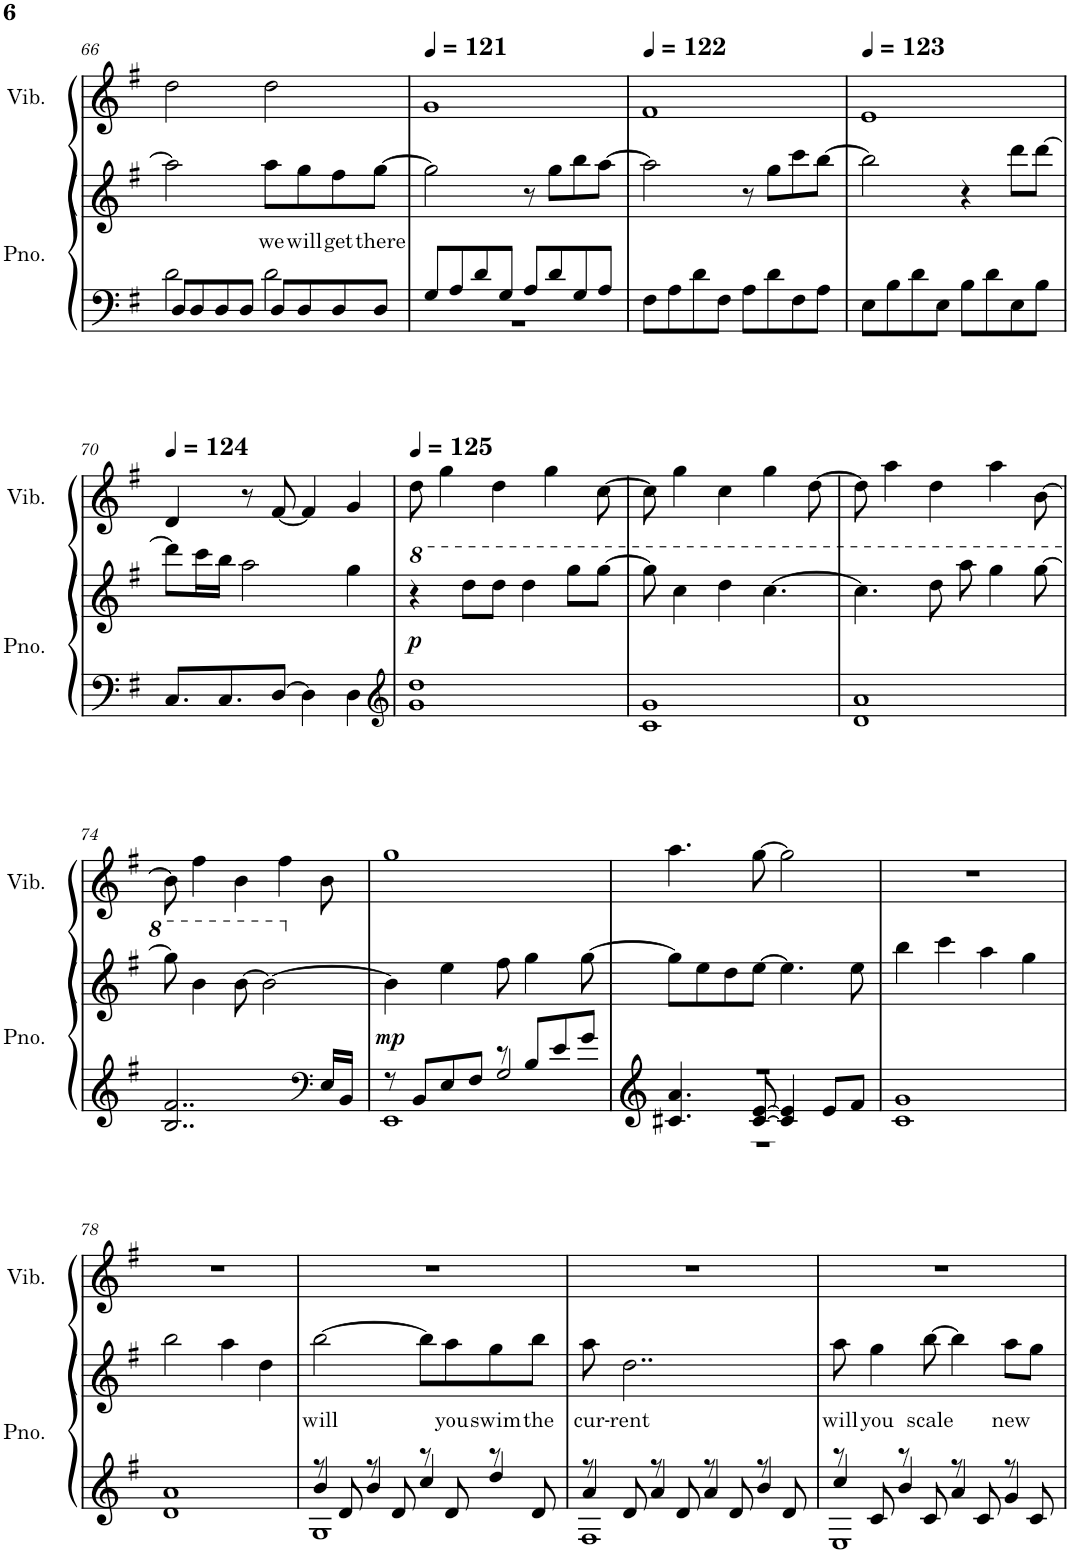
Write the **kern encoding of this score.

**kern	**kern	**text	**dynam	**kern
*part2	*part2	*part2	*part2	*part1
*staff3	*staff2	*staff2	*staff2/3	*staff1
*I"Piano	*	*	*	*I"Vibraphone
*I'Pno.	*	*	*	*I'Vib.
!!LO:PB:g=z
*clefF4	*clefG2	*	*	*clefG2
*k[f#]	*k[f#]	*	*	*k[f#]
*M4/4	*M4/4	*	*	*M4/4
=66	=66	=66	=66	=66
*^	*	*	*	*
8D/L	2d\	2aa\]	.	.	2dd\
8D/	.	.	.	.	.
8D/	.	.	.	.	.
8D/J	.	.	.	.	.
!	!	!	!LO:LY:b	!	!
8D/L	2d\	8aa\L	we	.	2dd\
!	!	!	!LO:LY:b	!	!
8D/	.	8gg\	will	.	.
!	!	!	!LO:LY:b	!	!
8D/	.	8ff#\	get	.	.
!	!	!	!LO:LY:b	!	!
8D/J	.	[8gg\J	there	.	.
=67	=67	=67	=67	=67	=67
*	*	*	*	*	*MM121
8G/L	1r	2gg\]	.	.	1g
8A/	.	.	.	.	.
8d/	.	.	.	.	.
8G/J	.	.	.	.	.
8A/L	.	8r	.	.	.
8d/	.	8gg\L	.	.	.
8G/	.	8bb\	.	.	.
8A/J	.	[8aa\J	.	.	.
*v	*v	*	*	*	*
=68	=68	=68	=68	=68
*	*	*	*	*MM122
8F#\L	2aa\]	.	.	1f#
8A\	.	.	.	.
8d\	.	.	.	.
8F#\J	.	.	.	.
8A\L	8r	.	.	.
8d\	8gg\L	.	.	.
8F#\	8ccc\	.	.	.
8A\J	[8bb\J	.	.	.
=69	=69	=69	=69	=69
*	*	*	*	*MM123
8E\L	2bb\]	.	.	1e
8B\	.	.	.	.
8d\	.	.	.	.
8E\J	.	.	.	.
8B\L	4r	.	.	.
8d\	.	.	.	.
8E\	8ddd\L	.	.	.
8B\J	[8ddd\J	.	.	.
!!LO:LB:g=z
=70	=70	=70	=70	=70
*	*	*	*	*MM124
8.C/L	8ddd\L]	.	.	4d/
.	16ccc\L	.	.	.
8.C/	16bb\JJ	.	.	.
.	2aa\	.	.	8r
[8D/J	.	.	.	[8f#/
4D\]	.	.	.	4f#/]
4D\	4gg\	.	.	4g/
=71	=71	=71	=71	=71
*clefG2	*	*	*	*
*	*8va	*	*	*
*	*	*	*	*MM125
!	!	!	!LO:DY:b	!
1g 1dd	4r	.	p	8dd\
.	.	.	.	4gg\
.	8ddd\L	.	.	.
.	8ddd\J	.	.	4dd\
.	4ddd\	.	.	.
.	.	.	.	4gg\
.	8ggg\L	.	.	.
.	[8ggg\J	.	.	[8cc\
=72	=72	=72	=72	=72
1c 1g	8ggg\]	.	.	8cc\]
.	4ccc\	.	.	4gg\
.	4ddd\	.	.	4cc\
.	[4.ccc\	.	.	4gg\
.	.	.	.	[8dd\
=73	=73	=73	=73	=73
1d 1a	4.ccc\]	.	.	8dd\]
.	.	.	.	4aa\
.	8ddd\	.	.	4dd\
.	8aaa\	.	.	.
.	4ggg\	.	.	4aa\
.	[8ggg\	.	.	[8b\
!!LO:LB:g=z
=74	=74	=74	=74	=74
2..B/ 2..f#/	8ggg\]	.	.	8b\]
.	4bb\	.	.	4ff#\
.	[8bb\	.	.	4b\
.	2bb\_	.	.	.
.	.	.	.	4ff#\
*clefF4	*	*	*	*
16E/LL	.	.	.	8b\
16BB/JJ	.	.	.	.
=75	=75	=75	=75	=75
*^	*	*	*	*
*	*^	*	*	*	*
*	*	*	*X8va	*	*	*
!	!	!	!	!	!LO:DY:b	!
8r	1EE	2ryy	4b\]	.	mp	1gg
8BB/L	.	.	.	.	.	.
8E/	.	.	4ee\	.	.	.
8F#/J	.	.	.	.	.	.
8r	.	2G/	8ff#\	.	.	.
8B/L	.	.	4gg\	.	.	.
8e/	.	.	.	.	.	.
8g/J	.	.	[8gg\	.	.	.
=76	=76	=76	=76	=76	=76	=76
4.c#X/ 4.a/	1r	1r	8gg\L]	.	.	4.aa\
.	.	.	8ee\	.	.	.
.	.	.	8dd\	.	.	.
[8c#/ [8e/	.	.	[8ee\J	.	.	[8gg\
4c#/] 4e/]	.	.	4.ee\]	.	.	2gg\]
8e/L	.	.	.	.	.	.
8f#/J	.	.	8ee\	.	.	.
*v	*v	*v	*	*	*	*
=77	=77	=77	=77	=77
1c 1g	4bb\	.	.	1r
.	4ccc\	.	.	.
.	4aa\	.	.	.
.	4gg\	.	.	.
!!LO:LB:g=z
=78	=78	=78	=78	=78
1d 1a	2bb\	.	.	1r
.	4aa\	.	.	.
.	4dd\	.	.	.
=79	=79	=79	=79	=79
*^	*	*	*	*
*	*^	*	*	*	*
!	!	!	!	!LO:LY:b	!	!
8r	1G	4b/	[2bb\	will	.	1r
8d/	.	.	.	.	.	.
8r	.	4b/	.	.	.	.
8d/	.	.	.	.	.	.
8r	.	4cc/	8bb\L]	.	.	.
!	!	!	!	!LO:LY:b	!	!
8d/	.	.	8aa\	you	.	.
!	!	!	!	!LO:LY:b	!	!
8r	.	4dd/	8gg\	swim	.	.
!	!	!	!	!LO:LY:b	!	!
8d/	.	.	8bb\J	the	.	.
=80	=80	=80	=80	=80	=80	=80
!	!	!	!	!LO:LY:b	!	!
8r	1F#	4a/	8aa\	cur-	.	1r
!	!	!	!	!LO:LY:b	!	!
8d/	.	.	2..dd\	-rent	.	.
8r	.	4a/	.	.	.	.
8d/	.	.	.	.	.	.
8r	.	4a/	.	.	.	.
8d/	.	.	.	.	.	.
8r	.	4b/	.	.	.	.
8d/	.	.	.	.	.	.
=81	=81	=81	=81	=81	=81	=81
!	!	!	!	!LO:LY:b	!	!
8r	1E	4cc/	8aa\	will	.	1r
!	!	!	!	!LO:LY:b	!	!
8c/	.	.	4gg\	you	.	.
8r	.	4b/	.	.	.	.
!	!	!	!	!LO:LY:b	!	!
8c/	.	.	[8bb\	scale	.	.
8r	.	4a/	4bb\]	.	.	.
8c/	.	.	.	.	.	.
!	!	!	!	!LO:LY:b	!	!
8r	.	4g/	8aa\L	new	.	.
8c/	.	.	8gg\J	.	.	.
*v	*v	*v	*	*	*	*
=	=	=	=	=
*-	*-	*-	*-	*-
